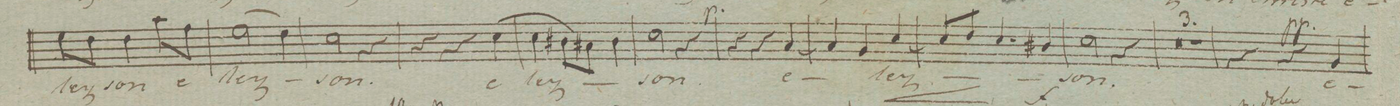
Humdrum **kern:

**kern	**text	**dynam
*I"Soprano Solo.	*	*
*clefC1	*	*
*k[]	*	*
*M3/4	*	*
8cc\L	-ley-	.
8b\J	.	.
4b\	-son	.
8ff\L	e-	.
8dd\J	.	.
=65	=65	=65
(2cc\	-ley-	.
4b\)	.	.
=66	=66	=66
2a\	-son.	.
4r	.	.
=67	=67	=67
4r	.	.
4r	.	.
(4a\	e-	.
=68	=68	=68
4a\	ley-	.
8g#X\L	.	.
8f#X\J)	.	.
4g#\	.	.
=69	=69	=69
2a\	son	.
4r	.	.
=70	=70	=70
4r	.	p
4r	.	.
[4f/	e-	.
=71	=71	=71
4f/]	.	.
4e/	.	.
[4a/	-ley-	.
=72	=72	=72
8a/L]	.	.
8b/J	.	.
4.a/	.	.
8g#X/	.	.
=73	=73	=73
2a\	-son.	.
4r	.	.
=74	=74	=74
1.r	.	.
=75	=75	=75
=76	=76	=76
2.r	.	.
=77	=77	=77
4r	.	.
4r	.	pp
4e/	e-	.
=78	=78	=78
*-	*-	*-
